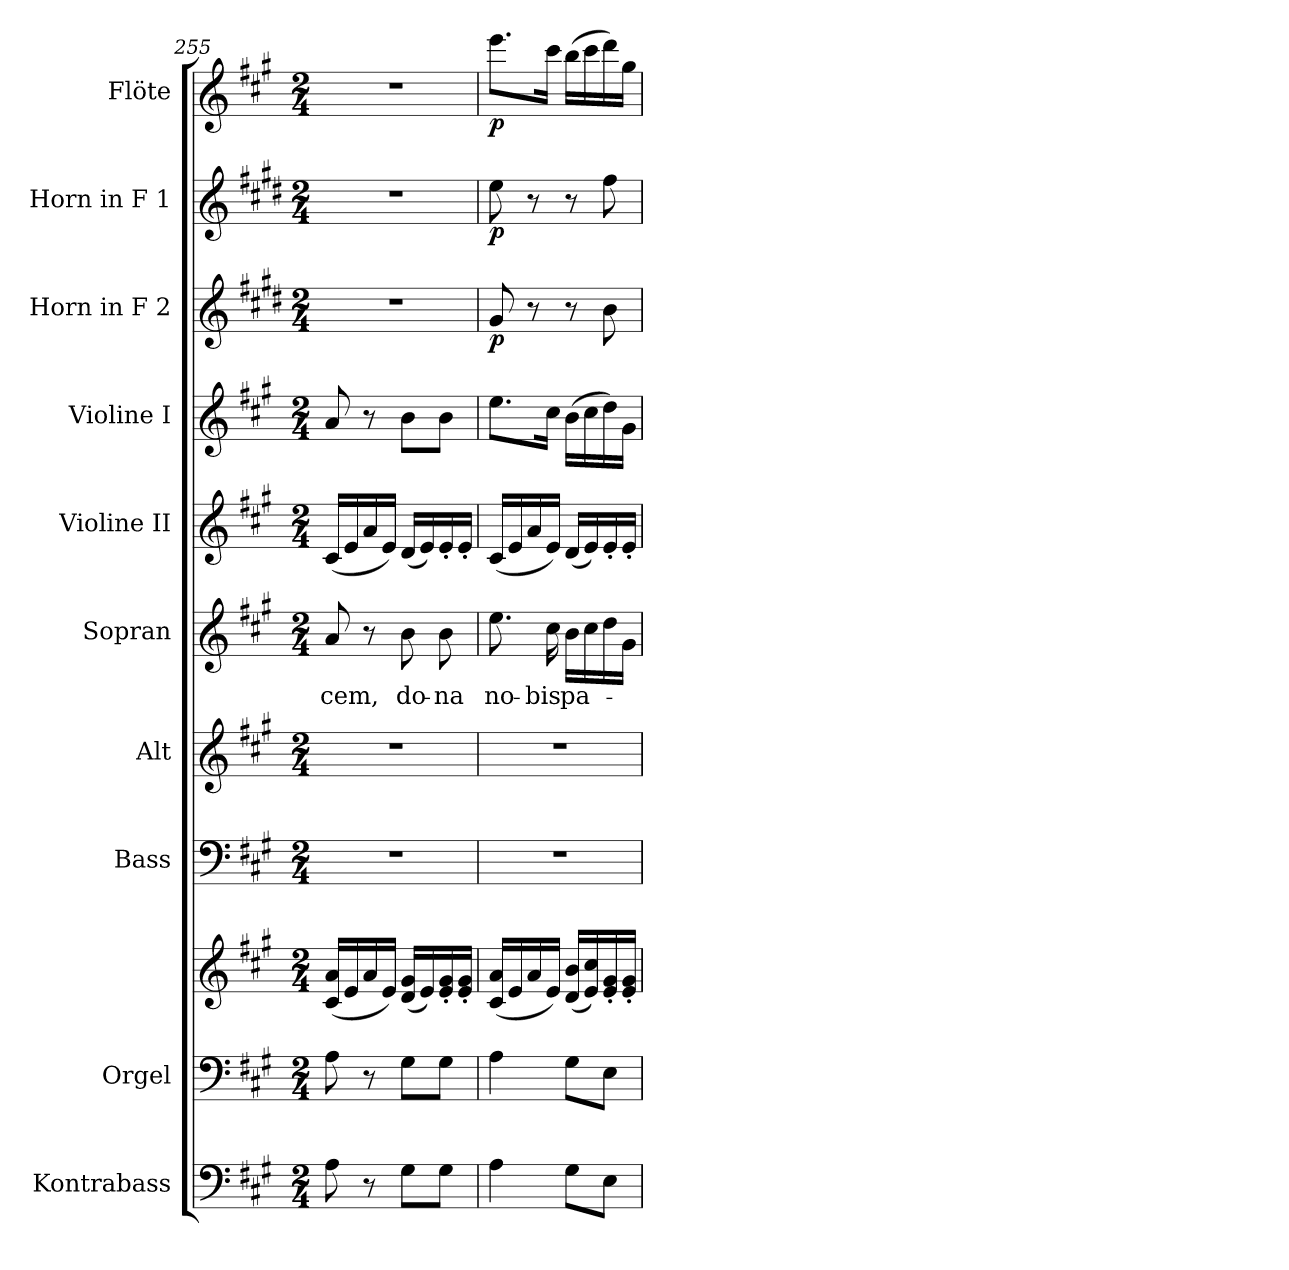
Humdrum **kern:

**kern	**kern	**kern	**kern	**kern	**kern	**text	**kern	**kern	**kern	**dynam	**kern	**dynam	**kern	**dynam
*part10	*part9	*part9	*part8	*part7	*part6	*part6	*part5	*part4	*part3	*part3	*part2	*part2	*part1	*part1
*staff11	*staff10	*staff9	*staff8	*staff7	*staff6	*staff6	*staff5	*staff4	*staff3	*staff3	*staff2	*staff2	*staff1	*staff1
*I"Kontrabass	*I"Orgel	*	*I"Bass	*I"Alt	*I"Sopran	*	*I"Violine II	*I"Violine I	*I"Horn in F 2	*	*I"Horn in F 1	*	*I"Flöte	*
*I'Kb.	*I'Org.	*	*I'B.	*I'A.	*I'S.	*	*I'Vl. II	*I'Vl. I	*	*	*	*	*I'Fl.	*
*clefF4	*clefF4	*clefG2	*clefF4	*clefG2	*clefG2	*	*clefG2	*clefG2	*clefG2	*	*clefG2	*	*clefG2	*
*ITrd7c12	*	*	*	*	*	*	*	*	*ITrd4c7	*	*ITrd4c7	*	*	*
*k[f#c#g#]	*k[f#c#g#]	*k[f#c#g#]	*k[f#c#g#]	*k[f#c#g#]	*k[f#c#g#]	*	*k[f#c#g#]	*k[f#c#g#]	*k[f#c#g#]	*	*k[f#c#g#]	*	*k[f#c#g#]	*
*A:	*A:	*A:	*A:	*A:	*A:	*	*A:	*A:	*A:	*	*A:	*	*A:	*
*M2/4	*M2/4	*M2/4	*M2/4	*M2/4	*M2/4	*	*M2/4	*M2/4	*M2/4	*	*M2/4	*	*M2/4	*
=255	=255	=255	=255	=255	=255	=255	=255	=255	=255	=255	=255	=255	=255	=255
!	!	!	!	!	!	!LO:LY:b	!	!	!	!	!	!	!	!
8AA\	8A\	(<16c#/ 16a/LL	2r	2r	8a/	-cem,	(<16c#/LL	8a/	2r	.	2r	.	2r	.
.	.	16e/	.	.	.	.	16e/	.	.	.	.	.	.	.
8r	8r	16a/	.	.	8r	.	16a/	8r	.	.	.	.	.	.
.	.	16e/JJ)	.	.	.	.	16e/JJ)	.	.	.	.	.	.	.
!	!	!	!	!	!	!LO:LY:b	!	!	!	!	!	!	!	!
8GG#\L	8G#\L	(<16d/ 16g#/LL	.	.	8b\	do-	(<16d/LL	8b\L	.	.	.	.	.	.
.	.	16e/)	.	.	.	.	16e/)	.	.	.	.	.	.	.
!	!	!	!	!	!	!LO:LY:b	!	!	!	!	!	!	!	!
8GG#\J	8G#\J	16e/'< 16g#/'<	.	.	8b\	-na	16e'</	8b\J	.	.	.	.	.	.
.	.	16e/'< 16g#/'<JJ	.	.	.	.	16e'</JJ	.	.	.	.	.	.	.
=256	=256	=256	=256	=256	=256	=256	=256	=256	=256	=256	=256	=256	=256	=256
!	!	!	!	!	!	!LO:LY:b	!	!	!	!LO:DY:b	!	!LO:DY:b	!	!LO:DY:b
4AA\	4A\	(<16c#/ 16a/LL	2r	2r	8.ee\	no-	(<16c#/LL	8.ee\L	8c#/	p	8a\	p	8.eee\L	p
.	.	16e/	.	.	.	.	16e/	.	.	.	.	.	.	.
.	.	16a/	.	.	.	.	16a/	.	8r	.	8r	.	.	.
!	!	!	!	!	!	!LO:LY:b	!	!	!	!	!	!	!	!
.	.	16e/JJ)	.	.	16cc#\	-bis	16e/JJ)	16cc#\Jk	.	.	.	.	16ccc#\Jk	.
!	!	!	!	!	!	!LO:LY:b	!	!	!	!	!	!	!	!
8GG#\L	8G#\L	(<16d/ 16b/LL	.	.	16b\LL	pa-	(<16d/LL	(>16b\LL	8r	.	8r	.	(>16bb\LL	.
.	.	16e/ 16cc#/)	.	.	16cc#\	.	16e/)	16cc#\	.	.	.	.	16ccc#\	.
8EE\J	8E\J	16e/'< 16g#/'<	.	.	16dd\	.	16e'</	16dd\)	8e\	.	8b\	.	16ddd\)	.
.	.	16e/'< 16g#/'<JJ	.	.	16g#\JJ	.	16e'</JJ	16g#\JJ	.	.	.	.	16gg#\JJ	.
=	=	=	=	=	=	=	=	=	=	=	=	=	=	=
*-	*-	*-	*-	*-	*-	*-	*-	*-	*-	*-	*-	*-	*-	*-
